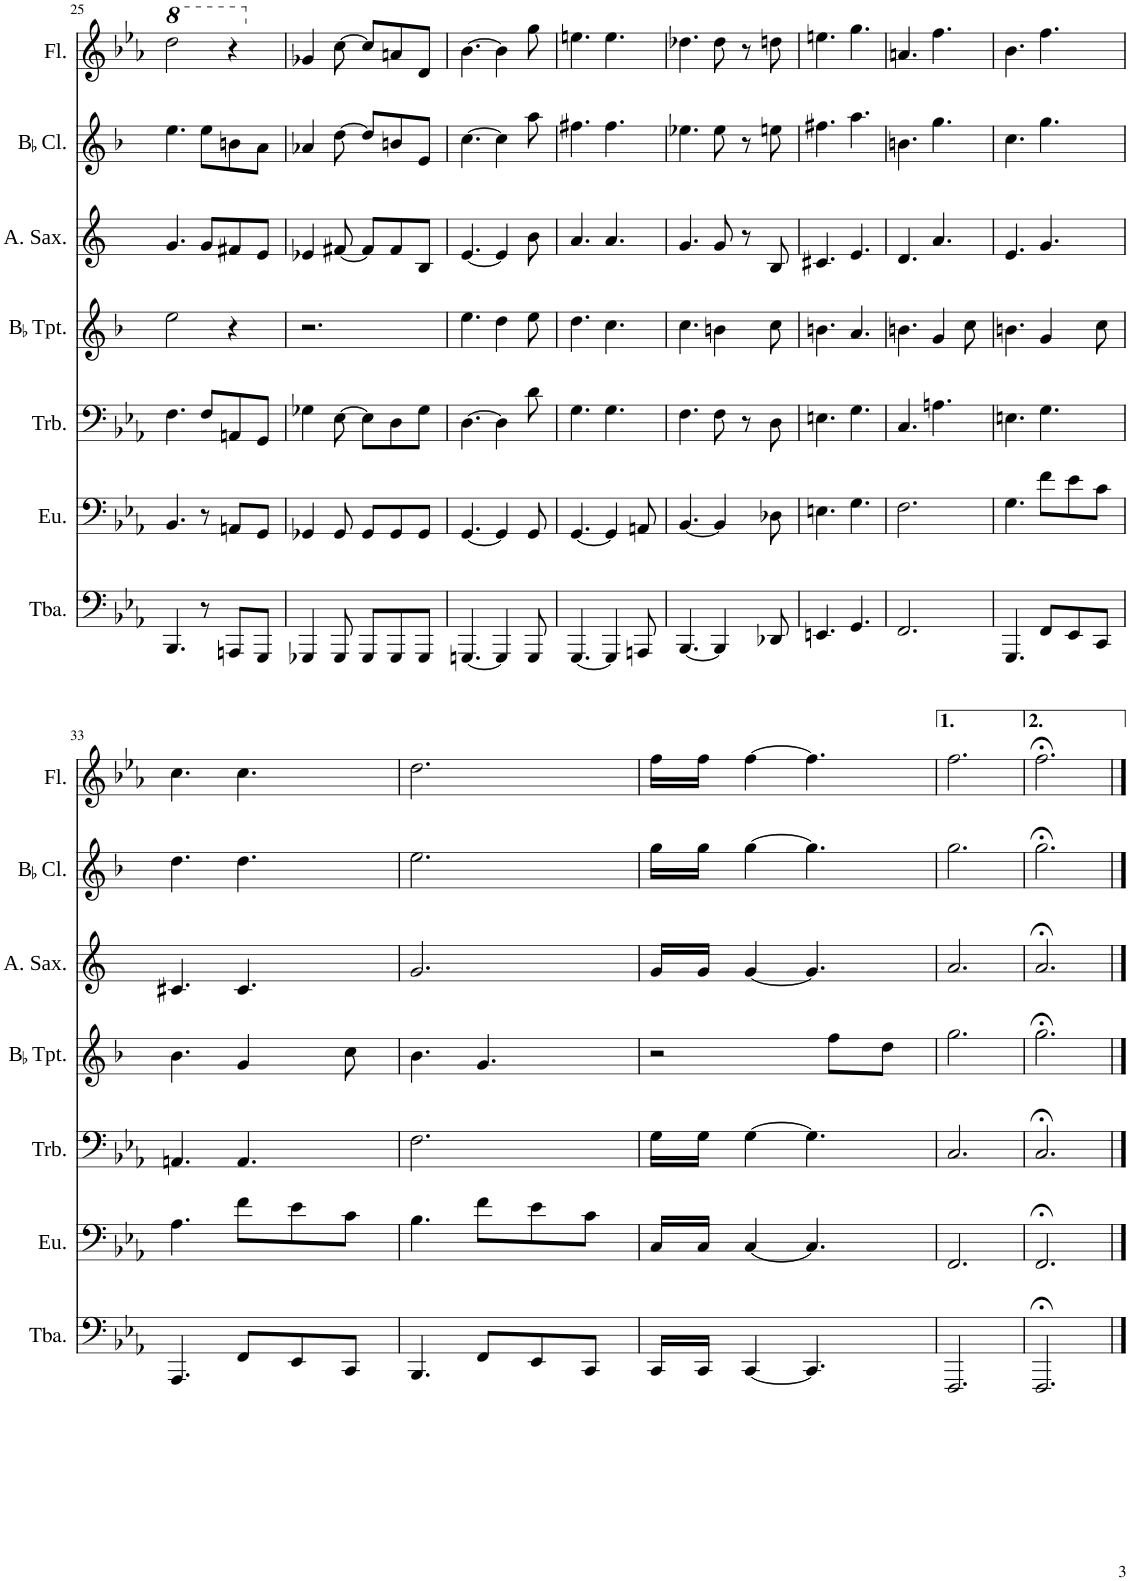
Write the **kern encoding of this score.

**kern	**kern	**kern	**kern	**kern	**kern	**kern
*part7	*part6	*part5	*part4	*part3	*part2	*part1
*staff7	*staff6	*staff5	*staff4	*staff3	*staff2	*staff1
*I"Tuba	*I"Euphonium	*I"Trombone	*I"BaccidentalFlat Trumpet	*I"Alto Saxophone	*I"BaccidentalFlat Clarinet	*I"Flute
*I'Tba.	*I'Eu.	*I'Trb.	*I'BaccidentalFlat Tpt.	*I'A. Sax.	*I'BaccidentalFlat Cl.	*I'Fl.
!!LO:PB:g=z
*clefF4	*clefF4	*clefF4	*clefG2	*clefG2	*clefG2	*clefG2
*	*	*	*Trd1c2	*Trd5c9	*Trd1c2	*
*k[b-e-a-]	*k[b-e-a-]	*k[b-e-a-]	*k[b-]	*k[]	*k[b-]	*k[b-e-a-]
*M6/8	*M6/8	*M6/8	*M6/8	*M6/8	*M6/8	*M6/8
*	*	*	*	*	*	*8va
=25	=25	=25	=25	=25	=25	=25
4.BBB-/	4.BB-/	4.F\	2ee\	4.g/	4.ee\	2ddd\
8r	8r	8F/L	.	8g/L	8ee\L	.
8AAAn/L	8AAn/L	8AAn/	4r	8f#X/	8bn\	4r
8GGG/J	8GG/J	8GG/J	.	8e/J	8a\J	.
=26	=26	=26	=26	=26	=26	=26
*	*	*	*	*	*	*X8va
4GGG-X/	4GG-X/	4G-X\	2.r	4e-X/	4a-X/	4g-X/
8GGG-/	8GG-/	[8E-\	.	[8f#X/	[8dd\	[8cc\
8GGG-/L	8GG-/L	8E-\L]	.	8f#/L]	8dd/L]	8cc/L]
8GGG-/	8GG-/	8D\	.	8f#/	8bn/	8an/
8GGG-/J	8GG-/J	8G-\J	.	8B/J	8e/J	8d/J
=27	=27	=27	=27	=27	=27	=27
[4.GGGn/	[4.GG/	[4.D\	4.ee\	[4.e/	[4.cc\	[4.b-\
4GGG/]	4GG/]	4D\]	4dd\	4e/]	4cc\]	4b-\]
8GGG/	8GG/	8d\	8ee\	8b\	8aa\	8gg\
=28	=28	=28	=28	=28	=28	=28
[4.GGG/	[4.GG/	4.G\	4.dd\	4.a/	4.ff#X\	4.een\
4GGG/]	4GG/]	4.G\	4.cc\	4.a/	4.ff#\	4.ee\
8AAAn/	8AAn/	.	.	.	.	.
=29	=29	=29	=29	=29	=29	=29
[4.BBB-/	[4.BB-/	4.F\	4.cc\	4.g/	4.ee-X\	4.dd-X\
4BBB-/]	4BB-/]	8F\	4bn\	8g/	8ee-\	8dd-\
.	.	8r	.	8r	8r	8r
8DD-X/	8D-X\	8D\	8cc\	8B/	8een\	8ddn\
=30	=30	=30	=30	=30	=30	=30
4.EEn/	4.En\	4.En\	4.bn\	4.c#X/	4.ff#X\	4.een\
4.GG/	4.G\	4.G\	4.a/	4.e/	4.aa\	4.gg\
=31	=31	=31	=31	=31	=31	=31
2.FF/	2.F\	4.C/	4.bn\	4.d/	4.bn\	4.an/
.	.	4.An\	4g/	4.a/	4.gg\	4.ff\
.	.	.	8cc\	.	.	.
=32	=32	=32	=32	=32	=32	=32
4.GGG/	4.G\	4.En\	4.bn\	4.e/	4.cc\	4.b-\
8FF/L	8f\L	4.G\	4g/	4.g/	4.gg\	4.ff\
8EE-/	8e-\	.	.	.	.	.
8CC/J	8c\J	.	8cc\	.	.	.
!!LO:LB:g=z
=33	=33	=33	=33	=33	=33	=33
4.AAA-/	4.A-\	4.AAn/	4.b-\	4.c#X/	4.dd\	4.cc\
8FF/L	8f\L	4.AA/	4g/	4.c#/	4.dd\	4.cc\
8EE-/	8e-\	.	.	.	.	.
8CC/J	8c\J	.	8cc\	.	.	.
=34	=34	=34	=34	=34	=34	=34
4.BBB-/	4.B-\	2.F\	4.b-\	2.g/	2.ee\	2.dd\
8FF/L	8f\L	.	4.g/	.	.	.
8EE-/	8e-\	.	.	.	.	.
8CC/J	8c\J	.	.	.	.	.
=35	=35	=35	=35	=35	=35	=35
16CC/LL	16C/LL	16G\LL	2r	16g/LL	16gg\LL	16ff\LL
16CC/JJ	16C/JJ	16G\JJ	.	16g/JJ	16gg\JJ	16ff\JJ
[4CC/	[4C/	[4G\	.	[4g/	[4gg\	[4ff\
4.CC/]	4.C/]	4.G\]	.	4.g/]	4.gg\]	4.ff\]
.	.	.	8ff\L	.	.	.
.	.	.	8dd\J	.	.	.
=36	=36	=36	=36	=36	=36	=36
2.FFF/	2.FF/	2.C/	2.gg\	2.a/	2.gg\	2.ff\
=37	=37	=37	=37	=37	=37	=37
2.FFF;</	2.FF;</	2.C;</	2.gg;<\	2.a;</	2.gg;<\	2.ff;<\
==	==	==	==	==	==	==
*-	*-	*-	*-	*-	*-	*-
